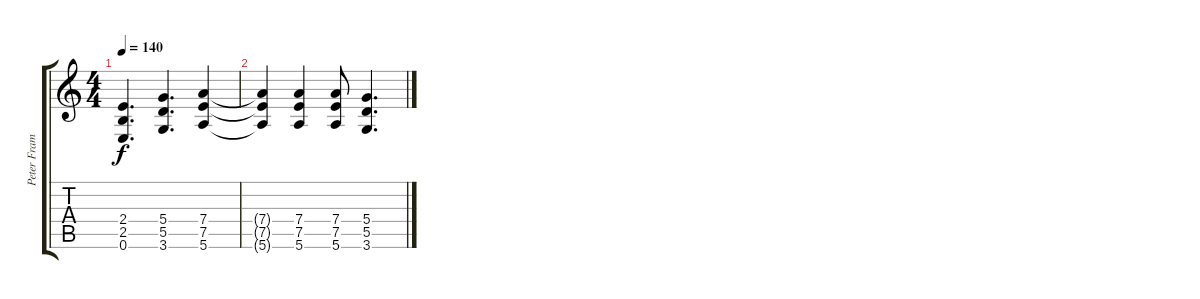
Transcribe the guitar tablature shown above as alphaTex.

\track ("Peter Frampton (Guitar)" "Peter Fram") {instrument overdrivenguitar bank 255}
\staff {score tabs}
\tuning (E4 B3 G3 D3 A2 E2) {hide}
\ts (4 4)
\tempo 140
\clef g2
\ks c
(2.4 2.5 0.6).4{d dy f} (5.4 5.5 3.6).4{d} (7.4 7.5 5.6).4 |
(7.4{t} 7.5{t} 5.6{t}).4 (7.4 7.5 5.6).4 (7.4 7.5 5.6).8 (5.4 5.5 3.6).4{d}
